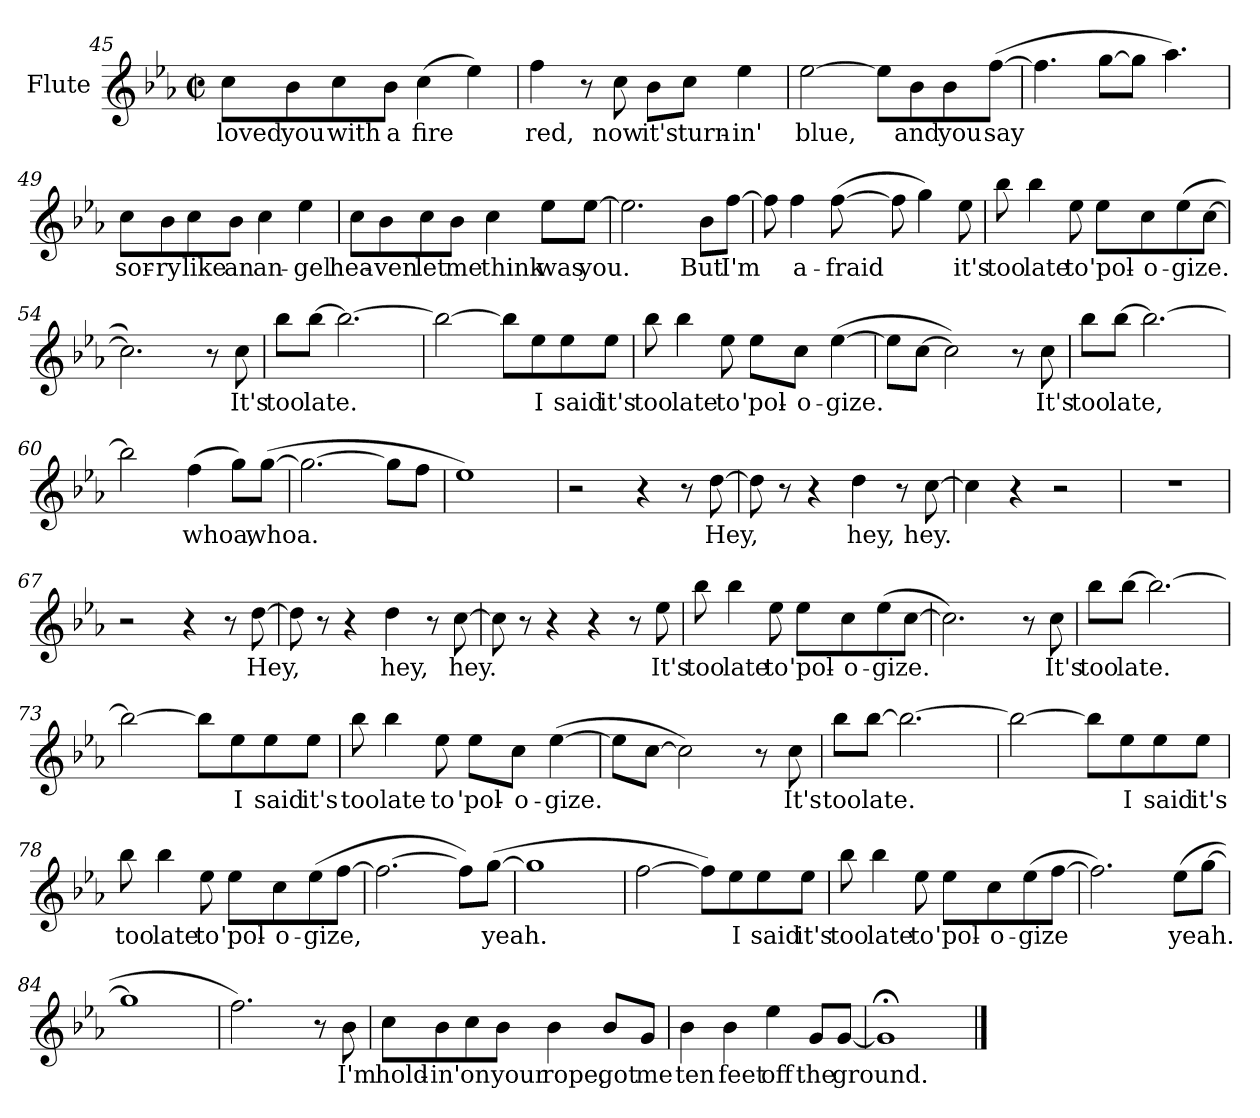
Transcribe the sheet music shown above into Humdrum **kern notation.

**kern	**text
*part1	*part1
*staff1	*staff1
*I"Flute	*
*I'Fl	*
*clefG2	*
*k[b-e-a-]	*
*E-:	*
*M2/2	*
*met(c|)	*
=45	=45
8cc\L	loved
8b-\	you
8cc\	with
8b-\J	a
(4cc\	fire
4ee-\)	.
=46	=46
4ff\	red,
8r	.
8cc\	now
8b-\L	it's
8cc\J	turn-
4ee-\	-in'
!!LO:LB:g=z
=47	=47
[2ee-\	blue,
8ee-\L]	.
8b-\	and
8b-\	you
([8ff\J	say
=48	=48
4.ff\]	.
[8gg\L	.
8gg\J]	.
4.aa-\)	.
=49	=49
8cc\L	sor-
8b-\	-ry
8cc\	like
8b-\J	an
4cc\	an-
4ee-\	-gel
!!LO:LB:g=z
=50	=50
8cc\L	hea-
8b-\	-ven
8cc\	let
8b-\J	me
4cc\	think
8ee-\L	was
[8ee-\J	you.
=51	=51
2.ee-\]	.
8b-\L	But
[8ff\J	I'm
=52	=52
8ff\]	.
4ff\	a-
([8ff\	-fraid
8ff\]	.
4gg\)	.
8ee-\	it's
!!LO:LB:g=z
=53	=53
8bb-\	too
4bb-\	late
8ee-\	to
8ee-\L	'pol-
8cc\	-o-
(8ee-\	-gize.
[8cc\J	.
=54	=54
2.cc\])	.
8r	.
8cc\	It's
=55	=55
8bb-\L	too
[8bb-\J	late.
2.bb-\_	.
!!LO:LB:g=z
=56	=56
2bb-\_	.
8bb-\L]	.
8ee-\	I
8ee-\	said
8ee-\J	it's
=57	=57
8bb-\	too
4bb-\	late
8ee-\	to
8ee-\L	'pol-
8cc\J	-o-
([4ee-\	-gize.
=58	=58
8ee-\L]	.
[8cc\J	.
2cc\])	.
8r	.
8cc\	It's
!!LO:LB:g=z
=59	=59
8bb-\L	too
[8bb-\J	late,
2.bb-\_	.
=60	=60
2bb-\]	.
(4ff\	whoa,
8gg\L)	.
([8gg\J	whoa.
=61	=61
2.gg\_	.
8gg\L]	.
8ff\J	.
=62	=62
1ee-)	.
!!LO:LB:g=z
=63	=63
2r	.
4r	.
8r	.
[8dd\	Hey,
=64	=64
8dd\]	.
8r	.
4r	.
4dd\	hey,
8r	.
[8cc\	hey.
=65	=65
4cc\]	.
4r	.
2r	.
=66	=66
1r	.
!!LO:LB:g=z
=67	=67
2r	.
4r	.
8r	.
[8dd\	Hey,
=68	=68
8dd\]	.
8r	.
4r	.
4dd\	hey,
8r	.
[8cc\	hey.
=69	=69
8cc\]	.
8r	.
4r	.
4r	.
8r	.
8ee-\	It's
=70	=70
8bb-\	too
4bb-\	late
8ee-\	to
8ee-\L	'pol-
8cc\	-o-
(8ee-\	-gize.
[8cc\J	.
!!LO:LB:g=z
=71	=71
2.cc\])	.
8r	.
8cc\	It's
=72	=72
8bb-\L	too
[8bb-\J	late.
2.bb-\_	.
=73	=73
2bb-\_	.
8bb-\L]	.
8ee-\	I
8ee-\	said
8ee-\J	it's
=74	=74
8bb-\	too
4bb-\	late
8ee-\	to
8ee-\L	'pol-
8cc\J	-o-
([4ee-\	-gize.
!!LO:LB:g=z
=75	=75
8ee-\L]	.
[8cc\J	.
2cc\])	.
8r	.
8cc\	It's
=76	=76
8bb-\L	too
[8bb-\J	late.
2.bb-\_	.
=77	=77
2bb-\_	.
8bb-\L]	.
8ee-\	I
8ee-\	said
8ee-\J	it's
!!LO:LB:g=z
=78	=78
8bb-\	too
4bb-\	late
8ee-\	to
8ee-\L	'pol-
8cc\	-o-
(8ee-\	-gize,
[8ff\J	.
=79	=79
2.ff\_	.
8ff\L])	.
([8gg\J	yeah.
=80	=80
1gg]	.
!!LO:LB:g=z
=81	=81
[2ff\	.
8ff\L])	.
8ee-\	I
8ee-\	said
8ee-\J	it's
=82	=82
8bb-\	too
4bb-\	late
8ee-\	to
8ee-\L	'pol-
8cc\	-o-
(8ee-\	-gize
[8ff\J	.
=83	=83
2.ff\])	.
(8ee-\L	yeah.
[8gg\J	.
=84	=84
1gg]	.
!!LO:LB:g=z
=85	=85
2.ff\)	.
8r	.
8b-\	I'm
=86	=86
8cc\L	hold-
8b-\	-in'
8cc\	on
8b-\J	your
4b-\	rope,
8b-\L	got
8g/J	me
=87	=87
4b-\	ten
4b-\	feet
4ee-\	off
8g/L	the
[8g/J	ground.
=88	=88
1g;<]	.
==	==
*-	*-
